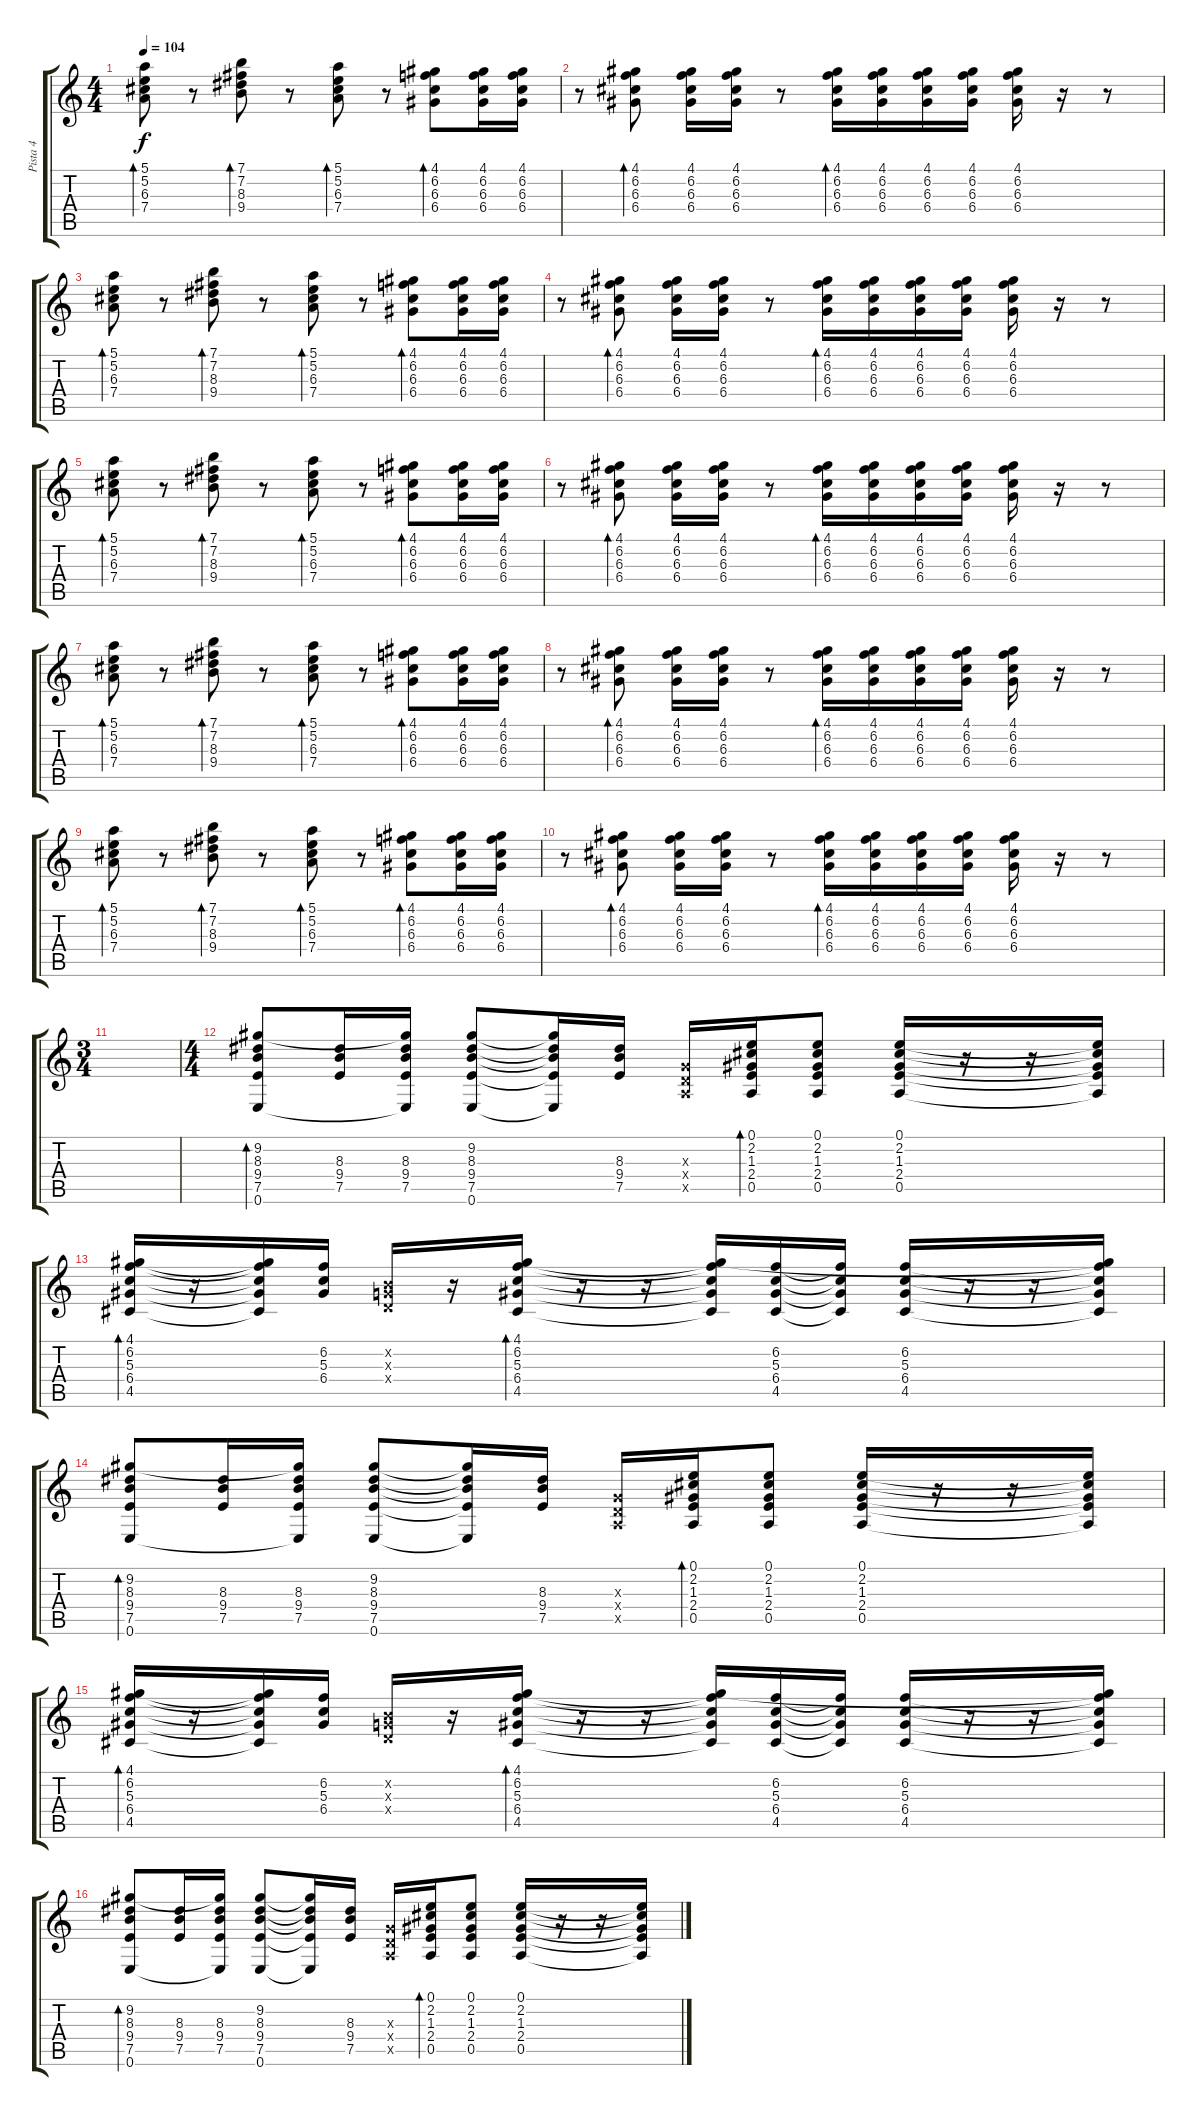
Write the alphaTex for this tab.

\track ("Pista 4" "Pista 4") {instrument electricguitarjazz}
\staff {score tabs}
\tuning (E4 B3 G3 D3 A2 E2) {hide}
\ts (4 4)
\tempo 104
\clef g2
\ks c
(5.1 5.2 6.3 7.4).8{bd 30 dy f} r.8 (7.1 7.2 8.3 9.4).8{bd 30} r.8 (5.1 5.2 6.3 7.4).8{bd 30} r.8 (4.1 6.2 6.3 6.4).8{bd 30} (4.1 6.2 6.3 6.4).16 (4.1 6.2 6.3 6.4).16 |
r.8 (4.1 6.2 6.3 6.4).8{bd 30} (4.1 6.2 6.3 6.4).16 (4.1 6.2 6.3 6.4).16 r.8 (4.1 6.2 6.3 6.4).16{bd 30} (4.1 6.2 6.3 6.4).16 (4.1 6.2 6.3 6.4).16 (4.1 6.2 6.3 6.4).16 (4.1 6.2 6.3 6.4).16 r.16 r.8 |
(5.1 5.2 6.3 7.4).8{bd 30} r.8 (7.1 7.2 8.3 9.4).8{bd 30} r.8 (5.1 5.2 6.3 7.4).8{bd 30} r.8 (4.1 6.2 6.3 6.4).8{bd 30} (4.1 6.2 6.3 6.4).16 (4.1 6.2 6.3 6.4).16 |
r.8 (4.1 6.2 6.3 6.4).8{bd 30} (4.1 6.2 6.3 6.4).16 (4.1 6.2 6.3 6.4).16 r.8 (4.1 6.2 6.3 6.4).16{bd 30} (4.1 6.2 6.3 6.4).16 (4.1 6.2 6.3 6.4).16 (4.1 6.2 6.3 6.4).16 (4.1 6.2 6.3 6.4).16 r.16 r.8 |
(5.1 5.2 6.3 7.4).8{bd 30} r.8 (7.1 7.2 8.3 9.4).8{bd 30} r.8 (5.1 5.2 6.3 7.4).8{bd 30} r.8 (4.1 6.2 6.3 6.4).8{bd 30} (4.1 6.2 6.3 6.4).16 (4.1 6.2 6.3 6.4).16 |
r.8 (4.1 6.2 6.3 6.4).8{bd 30} (4.1 6.2 6.3 6.4).16 (4.1 6.2 6.3 6.4).16 r.8 (4.1 6.2 6.3 6.4).16{bd 30} (4.1 6.2 6.3 6.4).16 (4.1 6.2 6.3 6.4).16 (4.1 6.2 6.3 6.4).16 (4.1 6.2 6.3 6.4).16 r.16 r.8 |
(5.1 5.2 6.3 7.4).8{bd 30} r.8 (7.1 7.2 8.3 9.4).8{bd 30} r.8 (5.1 5.2 6.3 7.4).8{bd 30} r.8 (4.1 6.2 6.3 6.4).8{bd 30} (4.1 6.2 6.3 6.4).16 (4.1 6.2 6.3 6.4).16 |
r.8 (4.1 6.2 6.3 6.4).8{bd 30} (4.1 6.2 6.3 6.4).16 (4.1 6.2 6.3 6.4).16 r.8 (4.1 6.2 6.3 6.4).16{bd 30} (4.1 6.2 6.3 6.4).16 (4.1 6.2 6.3 6.4).16 (4.1 6.2 6.3 6.4).16 (4.1 6.2 6.3 6.4).16 r.16 r.8 |
(5.1 5.2 6.3 7.4).8{bd 30} r.8 (7.1 7.2 8.3 9.4).8{bd 30} r.8 (5.1 5.2 6.3 7.4).8{bd 30} r.8 (4.1 6.2 6.3 6.4).8{bd 30} (4.1 6.2 6.3 6.4).16 (4.1 6.2 6.3 6.4).16 |
r.8 (4.1 6.2 6.3 6.4).8{bd 30} (4.1 6.2 6.3 6.4).16 (4.1 6.2 6.3 6.4).16 r.8 (4.1 6.2 6.3 6.4).16{bd 30} (4.1 6.2 6.3 6.4).16 (4.1 6.2 6.3 6.4).16 (4.1 6.2 6.3 6.4).16 (4.1 6.2 6.3 6.4).16 r.16 r.8 |
\ts (3 4)
|
\ts (4 4)
(9.2 8.3 9.4 7.5 0.6).8{bd 60} (8.3 9.4 7.5).16 (9.2{t} 8.3 9.4 7.5 0.6{t}).16 (9.2 8.3 9.4 7.5 0.6).8 (9.2{t} 8.3{t} 9.4{t} 7.5{t} 0.6{t}).16 (8.3 9.4 7.5).16 (0.3{x} 0.4{x} 0.5{x}).16 (0.1 2.2 1.3 2.4 0.5).16{bd 60} (0.1 2.2 1.3 2.4 0.5).8 (0.1 2.2 1.3 2.4 0.5).16 r.16 r.16 (0.1{t} 2.2{t} 1.3{t} 2.4{t} 0.5{t}).16 |
(4.1 6.2 5.3 6.4 4.5).16{bd 60} r.16 (4.1{t} 6.2{t} 5.3{t} 6.4{t} 4.5{t}).16 (6.2 5.3 6.4).16 (0.2{x} 0.3{x} 0.4{x}).16 r.16 (4.1 6.2 5.3 6.4 4.5).16{bd 60} r.16 r.16 (4.1{t} 6.2{t} 5.3{t} 6.4{t} 4.5{t}).16 (6.2 5.3 6.4 4.5).16 (6.2{t} 5.3{t} 6.4{t} 4.5{t}).16 (6.2 5.3 6.4 4.5).16 r.16 r.16 (4.1{t} 6.2{t} 5.3{t} 6.4{t} 4.5{t}).16 |
(9.2 8.3 9.4 7.5 0.6).8{bd 60} (8.3 9.4 7.5).16 (9.2{t} 8.3 9.4 7.5 0.6{t}).16 (9.2 8.3 9.4 7.5 0.6).8 (9.2{t} 8.3{t} 9.4{t} 7.5{t} 0.6{t}).16 (8.3 9.4 7.5).16 (0.3{x} 0.4{x} 0.5{x}).16 (0.1 2.2 1.3 2.4 0.5).16{bd 60} (0.1 2.2 1.3 2.4 0.5).8 (0.1 2.2 1.3 2.4 0.5).16 r.16 r.16 (0.1{t} 2.2{t} 1.3{t} 2.4{t} 0.5{t}).16 |
(4.1 6.2 5.3 6.4 4.5).16{bd 60} r.16 (4.1{t} 6.2{t} 5.3{t} 6.4{t} 4.5{t}).16 (6.2 5.3 6.4).16 (0.2{x} 0.3{x} 0.4{x}).16 r.16 (4.1 6.2 5.3 6.4 4.5).16{bd 60} r.16 r.16 (4.1{t} 6.2{t} 5.3{t} 6.4{t} 4.5{t}).16 (6.2 5.3 6.4 4.5).16 (6.2{t} 5.3{t} 6.4{t} 4.5{t}).16 (6.2 5.3 6.4 4.5).16 r.16 r.16 (4.1{t} 6.2{t} 5.3{t} 6.4{t} 4.5{t}).16 |
(9.2 8.3 9.4 7.5 0.6).8{bd 60} (8.3 9.4 7.5).16 (9.2{t} 8.3 9.4 7.5 0.6{t}).16 (9.2 8.3 9.4 7.5 0.6).8 (9.2{t} 8.3{t} 9.4{t} 7.5{t} 0.6{t}).16 (8.3 9.4 7.5).16 (0.3{x} 0.4{x} 0.5{x}).16 (0.1 2.2 1.3 2.4 0.5).16{bd 60} (0.1 2.2 1.3 2.4 0.5).8 (0.1 2.2 1.3 2.4 0.5).16 r.16 r.16 (0.1{t} 2.2{t} 1.3{t} 2.4{t} 0.5{t}).16
